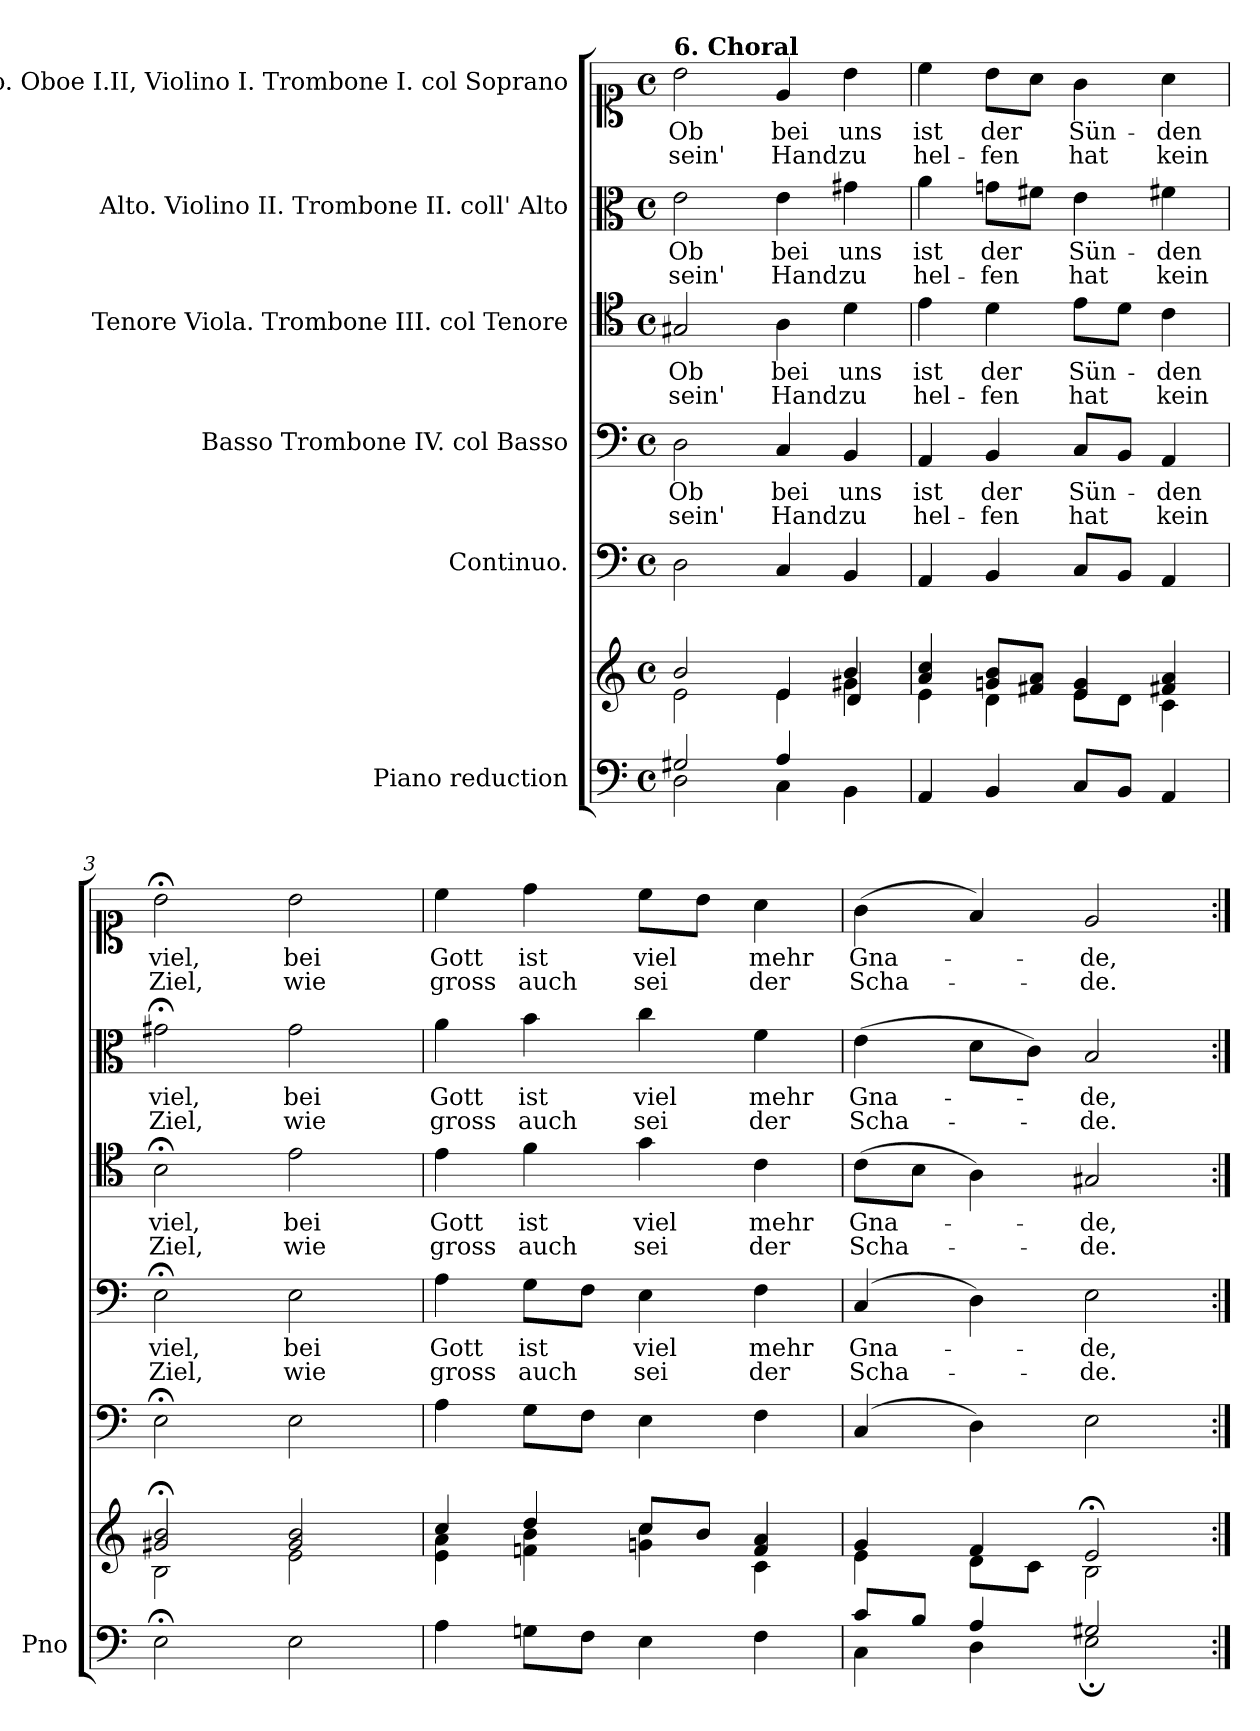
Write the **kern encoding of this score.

**kern	**kern	**kern	**kern	**text	**text	**kern	**text	**text	**kern	**text	**text	**kern	**text	**text
*part6	*part6	*part5	*part4	*part4	*part4	*part3	*part3	*part3	*part2	*part2	*part2	*part1	*part1	*part1
*staff7	*staff6	*staff5	*staff4	*staff4	*staff4	*staff3	*staff3	*staff3	*staff2	*staff2	*staff2	*staff1	*staff1	*staff1
*I"Piano reduction	*	*I"Continuo.	*I"Basso Trombone IV. col Basso	*	*	*I"Tenore Viola. Trombone III. col Tenore	*	*	*I"Alto. Violino II. Trombone II. coll' Alto	*	*	*I"Soprano. Oboe I.II, Violino I. Trombone I. col Soprano	*	*
*I'Pno	*	*	*	*	*	*	*	*	*	*	*	*	*	*
*stria5	*stria5	*	*	*	*	*	*	*	*	*	*	*	*	*
*clefF4	*clefG2	*clefF4	*clefF4	*	*	*clefC4	*	*	*clefC3	*	*	*clefC1	*	*
*k[]	*k[]	*k[]	*k[]	*	*	*k[]	*	*	*k[]	*	*	*k[]	*	*
*M4/4	*M4/4	*M4/4	*M4/4	*	*	*M4/4	*	*	*M4/4	*	*	*M4/4	*	*
*met(c)	*met(c)	*met(c)	*met(c)	*	*	*met(c)	*	*	*met(c)	*	*	*met(c)	*	*
=1	=1	=1	=1	=1	=1	=1	=1	=1	=1	=1	=1	=1	=1	=1
*^	*^	*	*	*	*	*	*	*	*	*	*	*	*	*
*	*	*	*^	*	*	*	*	*	*	*	*	*	*	*	*	*
!	!	!	!	!	!	!	!	!	!	!	!	!	!	!	!LO:TX:a:B:t=6. Choral	!	!
!	!	!	!	!	!	!	!LO:LY:b	!LO:LY:b	!	!LO:LY:b	!LO:LY:b	!	!LO:LY:b	!LO:LY:b	!	!LO:LY:b	!LO:LY:b
2G#X/	2D\	2b/	2e\	2.ryy	2D\	2D\	Ob	sein'	2G#X/	Ob	sein'	2e\	Ob	sein'	2b\	Ob	sein'
!	!	!	!	!	!	!	!LO:LY:b	!LO:LY:b	!	!LO:LY:b	!LO:LY:b	!	!LO:LY:b	!LO:LY:b	!	!LO:LY:b	!LO:LY:b
4A/	4C\	4e/	4e\	.	4C/	4C/	bei	Hand	4A\	bei	Hand	4e\	bei	Hand	4e/	bei	Hand
!	!	!	!	!	!	!	!LO:LY:b	!LO:LY:b	!	!LO:LY:b	!LO:LY:b	!	!LO:LY:b	!LO:LY:b	!	!LO:LY:b	!LO:LY:b
4ryy	4BB\	4b/	4g#X\	4d/	4BB/	4BB/	uns	zu	4d\	uns	zu	4g#X\	uns	zu	4b\	uns	zu
=2	=2	=2	=2	=2	=2	=2	=2	=2	=2	=2	=2	=2	=2	=2	=2	=2	=2
!	!	!	!	!	!	!	!LO:LY:b	!LO:LY:b	!	!LO:LY:b	!LO:LY:b	!	!LO:LY:b	!LO:LY:b	!	!LO:LY:b	!LO:LY:b
*v	*v	*	*	*	*	*	*	*	*	*	*	*	*	*	*	*	*
*	*	*v	*v	*	*	*	*	*	*	*	*	*	*	*	*	*
4AA/	4a/ 4cc/	4e\	4AA/	4AA/	ist	hel-	4e\	ist	hel-	4a\	ist	hel-	4cc\	ist	hel-
!	!	!	!	!	!LO:LY:b	!LO:LY:b	!	!LO:LY:b	!LO:LY:b	!	!LO:LY:b	!LO:LY:b	!	!LO:LY:b	!LO:LY:b
4BB/	8gn/ 8b/L	4d\	4BB/	4BB/	-der	fen	4d\	-der	fen	8gn\L	-der	fen	8b\L	-der	fen
.	8f#X/ 8a/J	.	.	.	.	.	.	.	.	8f#X\J	.	.	8a\J	.	.
!	!	!	!	!	!LO:LY:b	!LO:LY:b	!	!LO:LY:b	!LO:LY:b	!	!LO:LY:b	!LO:LY:b	!	!LO:LY:b	!LO:LY:b
8C/L	4e/ 4g/	8e\L	8C/L	8C/L	Sün-	-hat	8e\L	Sün-	-hat	4e\	Sün-	-hat	4g\	Sün-	-hat
8BB/J	.	8d\J	8BB/J	8BB/J	.	.	8d\J	.	.	.	.	.	.	.	.
!	!	!	!	!	!LO:LY:b	!LO:LY:b	!	!LO:LY:b	!LO:LY:b	!	!LO:LY:b	!LO:LY:b	!	!LO:LY:b	!LO:LY:b
4AA/	4f#X/ 4a/	4c\	4AA/	4AA/	den	kein	4c\	den	kein	4f#X\	den	kein	4a\	den	kein
=3	=3	=3	=3	=3	=3	=3	=3	=3	=3	=3	=3	=3	=3	=3	=3
!	!	!	!	!	!LO:LY:b	!LO:LY:b	!	!LO:LY:b	!LO:LY:b	!	!LO:LY:b	!LO:LY:b	!	!LO:LY:b	!LO:LY:b
2E;<\	2g#X/;< 2b/;<	2B\	2E;<\	2E;<\	viel,	Ziel,	2B;<\	viel,	Ziel,	2g#X;<\	viel,	Ziel,	2b;<\	viel,	Ziel,
!	!	!	!	!	!LO:LY:b	!LO:LY:b	!	!LO:LY:b	!LO:LY:b	!	!LO:LY:b	!LO:LY:b	!	!LO:LY:b	!LO:LY:b
2E\	2g#/ 2b/	2e\	2E\	2E\	bei	wie	2e\	bei	wie	2g#\	bei	wie	2b\	bei	wie
=4	=4	=4	=4	=4	=4	=4	=4	=4	=4	=4	=4	=4	=4	=4	=4
!	!	!	!	!	!LO:LY:b	!LO:LY:b	!	!LO:LY:b	!LO:LY:b	!	!LO:LY:b	!LO:LY:b	!	!LO:LY:b	!LO:LY:b
4A\	4cc/	4e\ 4a\	4A\	4A\	Gott	gross	4e\	Gott	gross	4a\	Gott	gross	4cc\	Gott	gross
!	!	!	!	!	!LO:LY:b	!LO:LY:b	!	!LO:LY:b	!LO:LY:b	!	!LO:LY:b	!LO:LY:b	!	!LO:LY:b	!LO:LY:b
8Gn\L	4dd/	4fn\ 4b\	8G\L	8G\L	ist	auch	4f\	ist	auch	4b\	ist	auch	4dd\	ist	auch
8F\J	.	.	8F\J	8F\J	.	.	.	.	.	.	.	.	.	.	.
!	!	!	!	!	!LO:LY:b	!LO:LY:b	!	!LO:LY:b	!LO:LY:b	!	!LO:LY:b	!LO:LY:b	!	!LO:LY:b	!LO:LY:b
4E\	8cc/L	4gn\ 4cc\	4E\	4E\	viel	sei	4g\	viel	sei	4cc\	viel	sei	8cc\L	viel	sei
.	8b/J	.	.	.	.	.	.	.	.	.	.	.	8b\J	.	.
!	!	!	!	!	!LO:LY:b	!LO:LY:b	!	!LO:LY:b	!LO:LY:b	!	!LO:LY:b	!LO:LY:b	!	!LO:LY:b	!LO:LY:b
4F\	4f/ 4a/	4c\	4F\	4F\	mehr	der	4c\	mehr	der	4f\	mehr	der	4a\	mehr	der
=5	=5	=5	=5	=5	=5	=5	=5	=5	=5	=5	=5	=5	=5	=5	=5
*^	*	*	*	*	*	*	*	*	*	*	*	*	*	*	*
!	!	!	!	!	!	!LO:LY:b	!LO:LY:b	!	!LO:LY:b	!LO:LY:b	!	!LO:LY:b	!LO:LY:b	!	!LO:LY:b	!LO:LY:b
8c/L	4C\	4g/	4e\	(4C/	(4C/	Gna-	Scha-	(8c\L	Gna-	Scha-	(4e\	Gna-	Scha-	(4g\	Gna-	Scha-
8B/J	.	.	.	.	.	.	.	8B\J	.	.	.	.	.	.	.	.
4A/	4D\	4f/	8d\L	4D\)	4D\)	.	.	4A\)	.	.	8d\L	.	.	4f/)	.	.
.	.	.	8c\J	.	.	.	.	.	.	.	8c\J)	.	.	.	.	.
!	!	!	!	!	!	!LO:LY:b	!LO:LY:b	!	!LO:LY:b	!LO:LY:b	!	!LO:LY:b	!LO:LY:b	!	!LO:LY:b	!LO:LY:b
2G#X/	2E;\	2e;</	2B\	2E\	2E\	de,	de.	2G#X/	de,	de.	2B/	de,	de.	2e/	de,	de.
*v	*v	*	*	*	*	*	*	*	*	*	*	*	*	*	*	*
*	*v	*v	*	*	*	*	*	*	*	*	*	*	*	*	*
=:|!	=:|!	=:|!	=:|!	=:|!	=:|!	=:|!	=:|!	=:|!	=:|!	=:|!	=:|!	=:|!	=:|!	=:|!
*-	*-	*-	*-	*-	*-	*-	*-	*-	*-	*-	*-	*-	*-	*-
